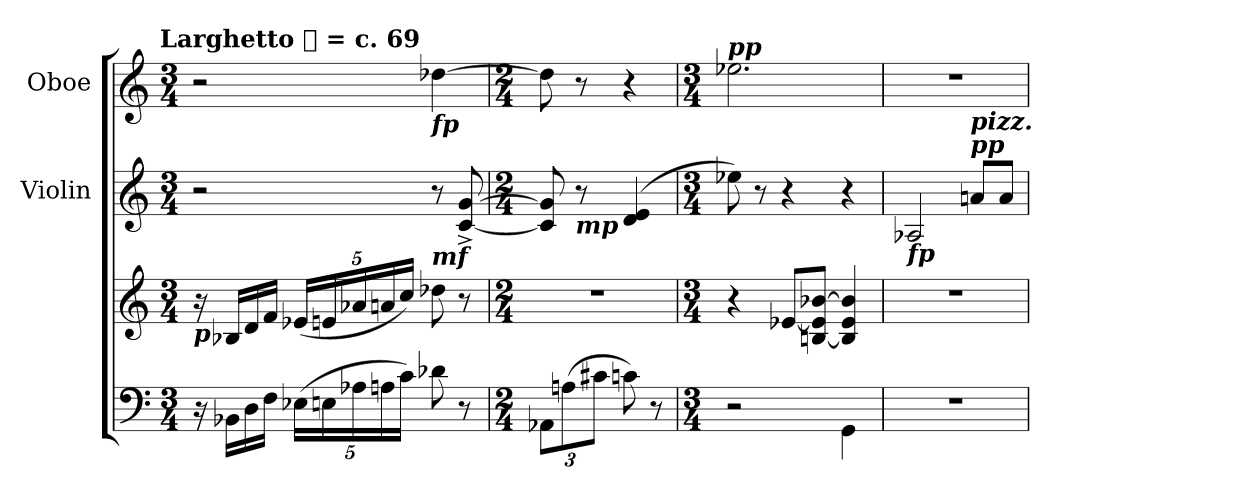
**kern	**kern	**kern	**kern
*part3	*part3	*part2	*part1
*staff4	*staff3	*staff2	*staff1
*	*	*I"Violin	*I"Oboe
*	*	*I'Vln.	*I'Ob.
*clefF4	*clefG2	*clefG2	*clefG2
*k[]	*k[]	*k[]	*k[]
!!LO:TX:omd:t=Larghetto 𝅘𝅥  = c. 69
*M3/4	*M3/4	*M3/4	*M3/4
*MM120	*MM120	*MM120	*MM120
=1	=1	=1	=1
!	!LO:TX:b:Bi:t=p	!	!
16r	16r	2r	2r
16BB-X\LL	16B-X/LL	.	.
16D\	16d/	.	.
16F\JJ	16f/JJ	.	.
*Xbrackettup	*Xbrackettup	*	*
(>20E-X\LL	(>20e-X/LL	.	.
20En\	20en/	.	.
20A-X\	20a-X/	.	.
20An\	20an/	.	.
20c\JJ)	20cc/JJ)	.	.
!	!	!	!LO:TX:b:Bi:t=fp
!	!	!LO:TX:b:Bi:t=mf	!
8d-X\	8dd-X\	8r	[4dd-X\
8r	8r	[8c^/ [8g^/	.
=2	=2	=2	=2
*M2/4	*M2/4	*M2/4	*M2/4
12AA-X\L	2r	8c]/ 8g]/	8dd-\]
(>12An\	.	.	.
!	!	!LO:TX:b:Bi:t=mp	!
.	.	8r	8r
12c#X\J	.	.	.
8cn\)	.	(>4d/ 4e/	4r
8r	.	.	.
=3	=3	=3	=3
*M3/4	*M3/4	*M3/4	*M3/4
!	!	!	!LO:TX:a:Bi:t=pp
2r	4r	8ee-X\)	2.ee-X\
.	.	8r	.
.	[8e-X/L	4r	.
.	[8Bn/ 8e-]/ [8b-X/J	.	.
4GG\	4B]/ 4e-/ 4b-]/	4r	.
=4	=4	=4	=4
!	!	!LO:TX:b:Bi:t=fp	!
2.r	2.r	2A-X/	2.r
!	!	!LO:TX:a:Bi:t=pizz. \npp	!
.	.	8an/L	.
.	.	8a/J	.
=	=	=	=
*-	*-	*-	*-
